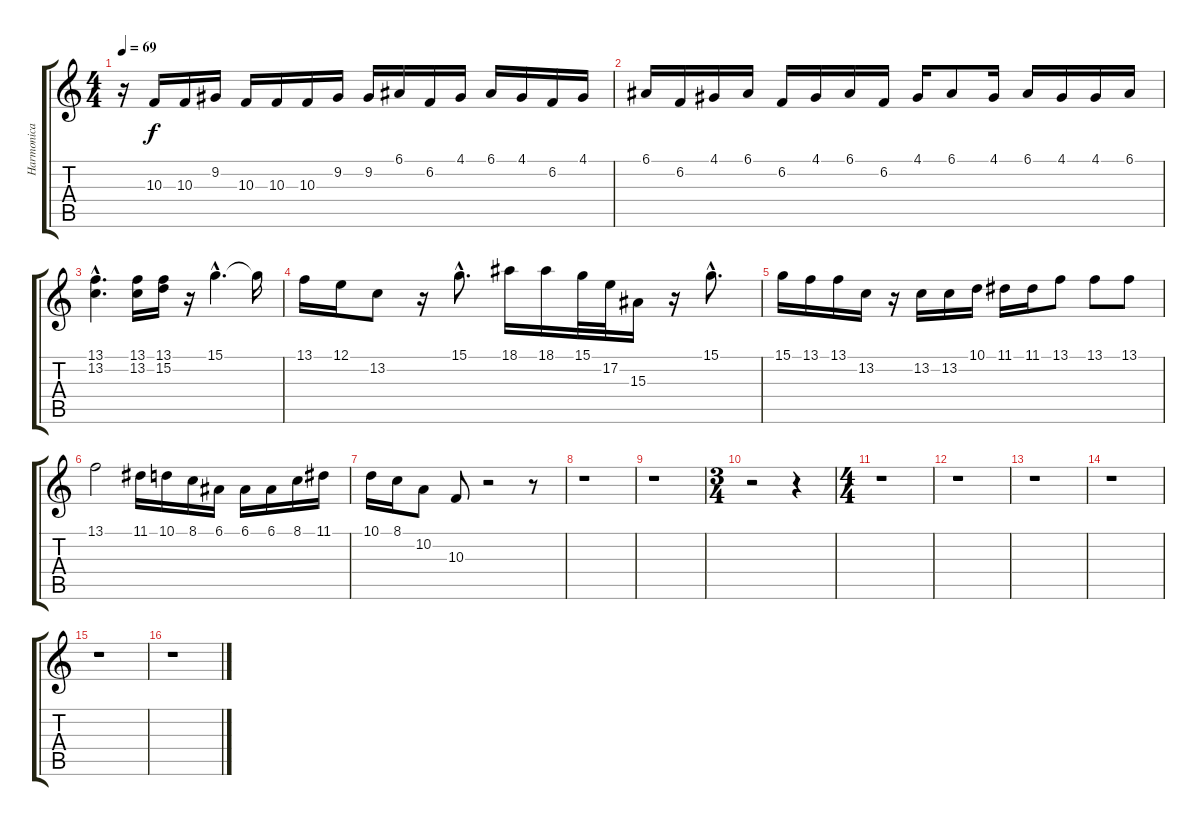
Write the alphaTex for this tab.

\track ("Harmonica" "Harmonica") {instrument harmonica}
\staff {score tabs}
\tuning (E4 B3 G3 D3 A2 E2) {hide}
\ts (4 4)
\tempo 69
\clef g2
\ks c
r.16{dy f} 10.3.16 10.3.16 9.2.16 10.3.16 10.3.16 10.3.16 9.2.16 9.2.16 6.1.16 6.2.16 4.1.16 6.1.16 4.1.16 6.2.16 4.1.16 |
6.1.16 6.2.16 4.1.16 6.1.16 6.2.16 4.1.16 6.1.16 6.2.16 4.1.16 6.1.8 4.1.16 6.1.16 4.1.16 4.1.16 6.1.16 |
(13.1{hac} 13.2{hac}).4{d} (13.1 13.2).16 (13.1 15.2).16 r.16 15.1{hac}.4{d} 15.1{t}.16 |
13.1.16 12.1.16 13.2.8 r.16 15.1{hac}.8{d} 18.1.16 18.1.16 15.1.32 17.2.32 15.3.16 r.16 15.1{hac}.8{d} |
15.1.16 13.1.16 13.1.16 13.2.16 r.16 13.2.16 13.2.16 10.1.16 11.1.16 11.1.16 13.1.8 13.1.8 13.1.8 |
13.1.2 11.1.16 10.1.16 8.1.16 6.1.16 6.1.16 6.1.16 8.1.16 11.1.16 |
10.1.16 8.1.16 10.2.8 10.3.8 r.2 r.8 |
r.1 |
r.1 |
\ts (3 4)
r.2 r.4 |
\ts (4 4)
r.1 |
r.1 |
r.1 |
r.1 |
r.1 |
r.1
